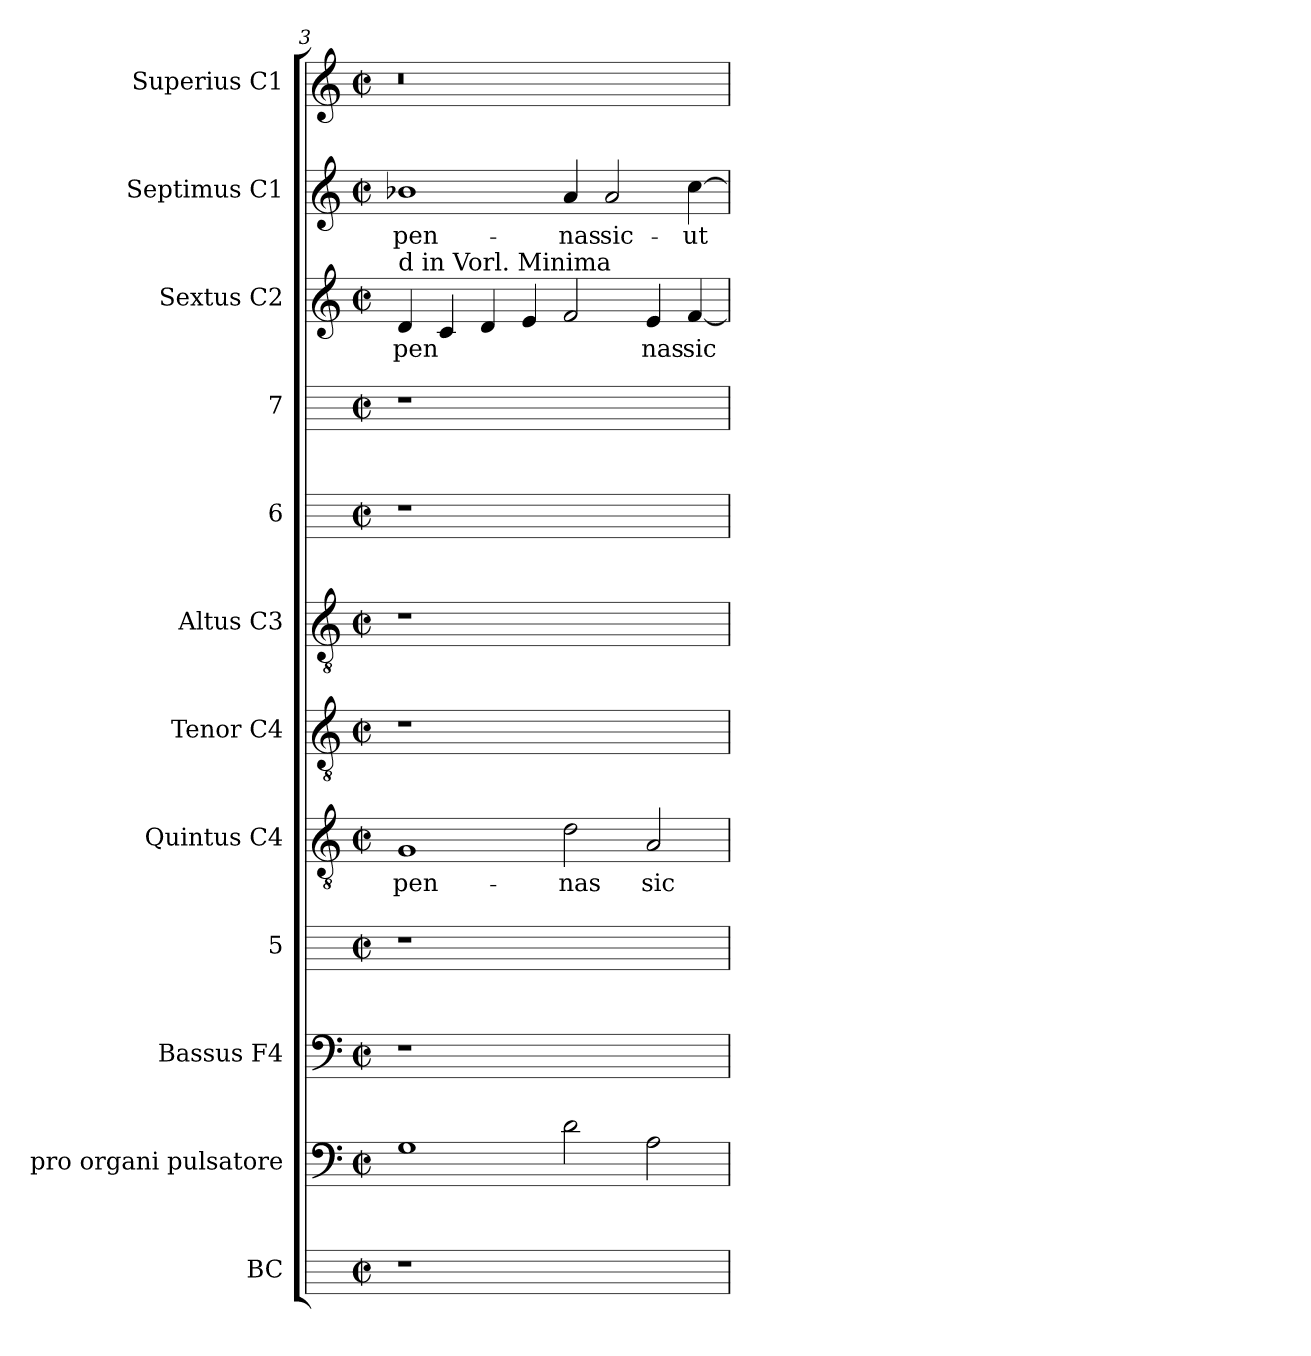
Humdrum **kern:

**kern	**kern	**kern	**kern	**kern	**text	**kern	**kern	**kern	**kern	**kern	**text	**kern	**text	**kern
*part12	*part11	*part10	*part9	*part8	*part8	*part7	*part6	*part5	*part4	*part3	*part3	*part2	*part2	*part1
*staff12	*staff11	*staff10	*staff9	*staff8	*staff8	*staff7	*staff6	*staff5	*staff4	*staff3	*staff3	*staff2	*staff2	*staff1
*I"BC	*I"pro organi  pulsatore	*I"Bassus  F4	*I"5	*I"Quintus  C4	*	*I"Tenor  C4	*I"Altus  C3	*I"6	*I"7	*I"Sextus  C2	*	*I"Septimus  C1	*	*I"Superius  C1
*I'BC	*	*I'B	*	*	*	*I'T	*I'A	*	*	*	*	*	*	*I'S
*	*clefF4	*clefF4	*	*clefGv2	*	*clefGv2	*clefGv2	*	*	*clefG2	*	*clefG2	*	*clefG2
*k[]	*k[]	*k[]	*k[]	*k[]	*	*k[]	*k[]	*k[]	*k[]	*k[]	*	*k[]	*	*k[]
*C:	*C:	*C:	*C:	*C:	*	*C:	*C:	*C:	*C:	*C:	*	*C:	*	*C:
*M2/2	*M2/2	*M2/2	*M2/2	*M2/2	*	*M2/2	*M2/2	*M2/2	*M2/2	*M2/2	*	*M2/2	*	*M2/2
*met(c|)	*met(c|)	*met(c|)	*met(c|)	*met(c|)	*	*met(c|)	*met(c|)	*met(c|)	*met(c|)	*met(c|)	*	*met(c|)	*	*met(c|)
=3	=3	=3	=3	=3	=3	=3	=3	=3	=3	=3	=3	=3	=3	=3
!	!	!	!	!	!	!	!	!	!	!LO:TX:a:t=d in Vorl. Minima	!	!	!	!
!	!	!	!	!	!LO:LY:b:cj	!	!	!	!	!	!LO:LY:b:cj	!	!LO:LY:b:cj	!
1r	1G	1r	1r	1G	pen-	1r	1r	1r	1r	4d/	pen-	1b-X	pen-	0r
!	!	!	!	!	!	!	!	!	!	!	!LO:LY:b:cj	!	!	!
.	.	.	.	.	.	.	.	.	.	4c/	--	.	.	.
!	!	!	!	!	!	!	!	!	!	!	!LO:LY:b:cj	!	!	!
.	.	.	.	.	.	.	.	.	.	4d/	--	.	.	.
!	!	!	!	!	!	!	!	!	!	!	!LO:LY:b:cj	!	!	!
.	.	.	.	.	.	.	.	.	.	4e/	--	.	.	.
!	!	!	!	!	!LO:LY:b:cj	!	!	!	!	!	!LO:LY:b:cj	!	!LO:LY:b:cj	!
1ryy	2d\	1ryy	1ryy	2d\	-nas	1ryy	1ryy	1ryy	1ryy	2f/	--	4a/	-nas	.
!	!	!	!	!	!	!	!	!	!	!	!	!	!LO:LY:b:cj	!
.	.	.	.	.	.	.	.	.	.	.	.	2a/	sic-	.
!	!	!	!	!	!LO:LY:b:cj	!	!	!	!	!	!LO:LY:b:cj	!	!	!
.	2A\	.	.	2A/	sic-	.	.	.	.	4e/	-nas	.	.	.
!	!	!	!	!	!	!	!	!	!	!	!LO:LY:b:cj	!	!LO:LY:b:cj	!
.	.	.	.	.	.	.	.	.	.	[<4f/	sic-	[>4cc\	-ut	.
=	=	=	=	=	=	=	=	=	=	=	=	=	=	=
*-	*-	*-	*-	*-	*-	*-	*-	*-	*-	*-	*-	*-	*-	*-
